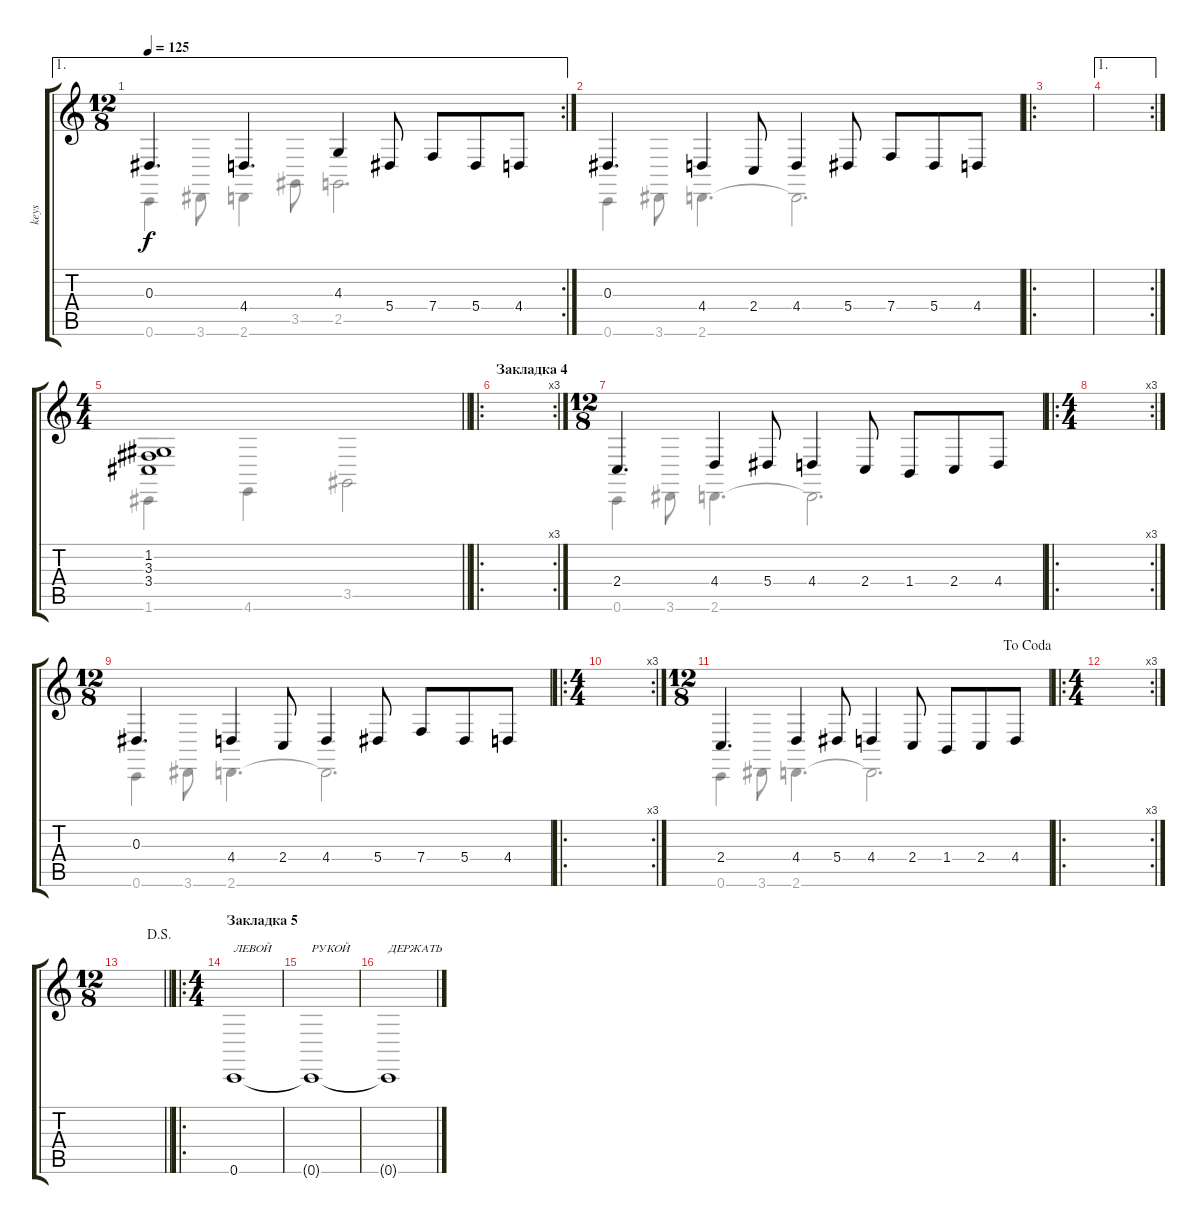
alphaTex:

\track ("keys" "keys") {instrument churchorgan}
\staff {score tabs}
\tuning (C4 G3 Eb3 Bb2 F2 C2) {hide}
\voice
\ae 1
\rc 2
\ts (12 8)
\tempo 125
\clef g2
\ks c
0.3.4{d dy f} 4.4.4{d} 4.3.4 5.4.8 7.4.8 5.4.8 4.4.8 |
0.3.4{d} 4.4.4 2.4.8 4.4.4 5.4.8 7.4.8 5.4.8 4.4.8 |
\ro
|
\ae 1
\rc 2
|
\ts (4 4)
\barLineRight lightlight
(1.2 3.3 3.4).1 |
\ro
\rc 3
\section ("" "Закладка 4")
|
\ts (12 8)
2.4.4{d} 4.4.4 5.4.8 4.4.4 2.4.8 1.4.8 2.4.8 4.4.8 |
\ro
\rc 3
\ts (4 4)
|
\ts (12 8)
0.3.4{d} 4.4.4 2.4.8 4.4.4 5.4.8 7.4.8 5.4.8 4.4.8 |
\ro
\rc 3
\ts (4 4)
|
\ts (12 8)
\jump dacoda
2.4.4{d} 4.4.4 5.4.8 4.4.4 2.4.8 1.4.8 2.4.8 4.4.8 |
\ro
\rc 3
\ts (4 4)
|
\ts (12 8)
\jump dalsegno
\barLineRight lightlight
|
\ro
\ts (4 4)
\section ("" "Закладка 5")
0.6.1{txt "ЛЕВОЙ"} |
0.6{t}.1{txt "РУКОЙ"} |
0.6{t}.1{txt "ДЕРЖАТЬ"}
\voice
\clef g2
\ottava regular
\simile none
\ks c
0.6.4{dy f} 3.6.8 2.6.4 3.5.8 2.5.2{d} |
0.6.4 3.6.8 2.6.4{d} 2.6{t}.2{d} |
|
|
\barLineRight lightlight
1.6.4 4.6.4 3.5.2 |
|
0.6.4 3.6.8 2.6.4{d} 2.6{t}.2{d} |
|
0.6.4 3.6.8 2.6.4{d} 2.6{t}.2{d} |
|
0.6.4 3.6.8 2.6.4{d} 2.6{t}.2{d} |
|
\barLineRight lightlight
|
|
|
